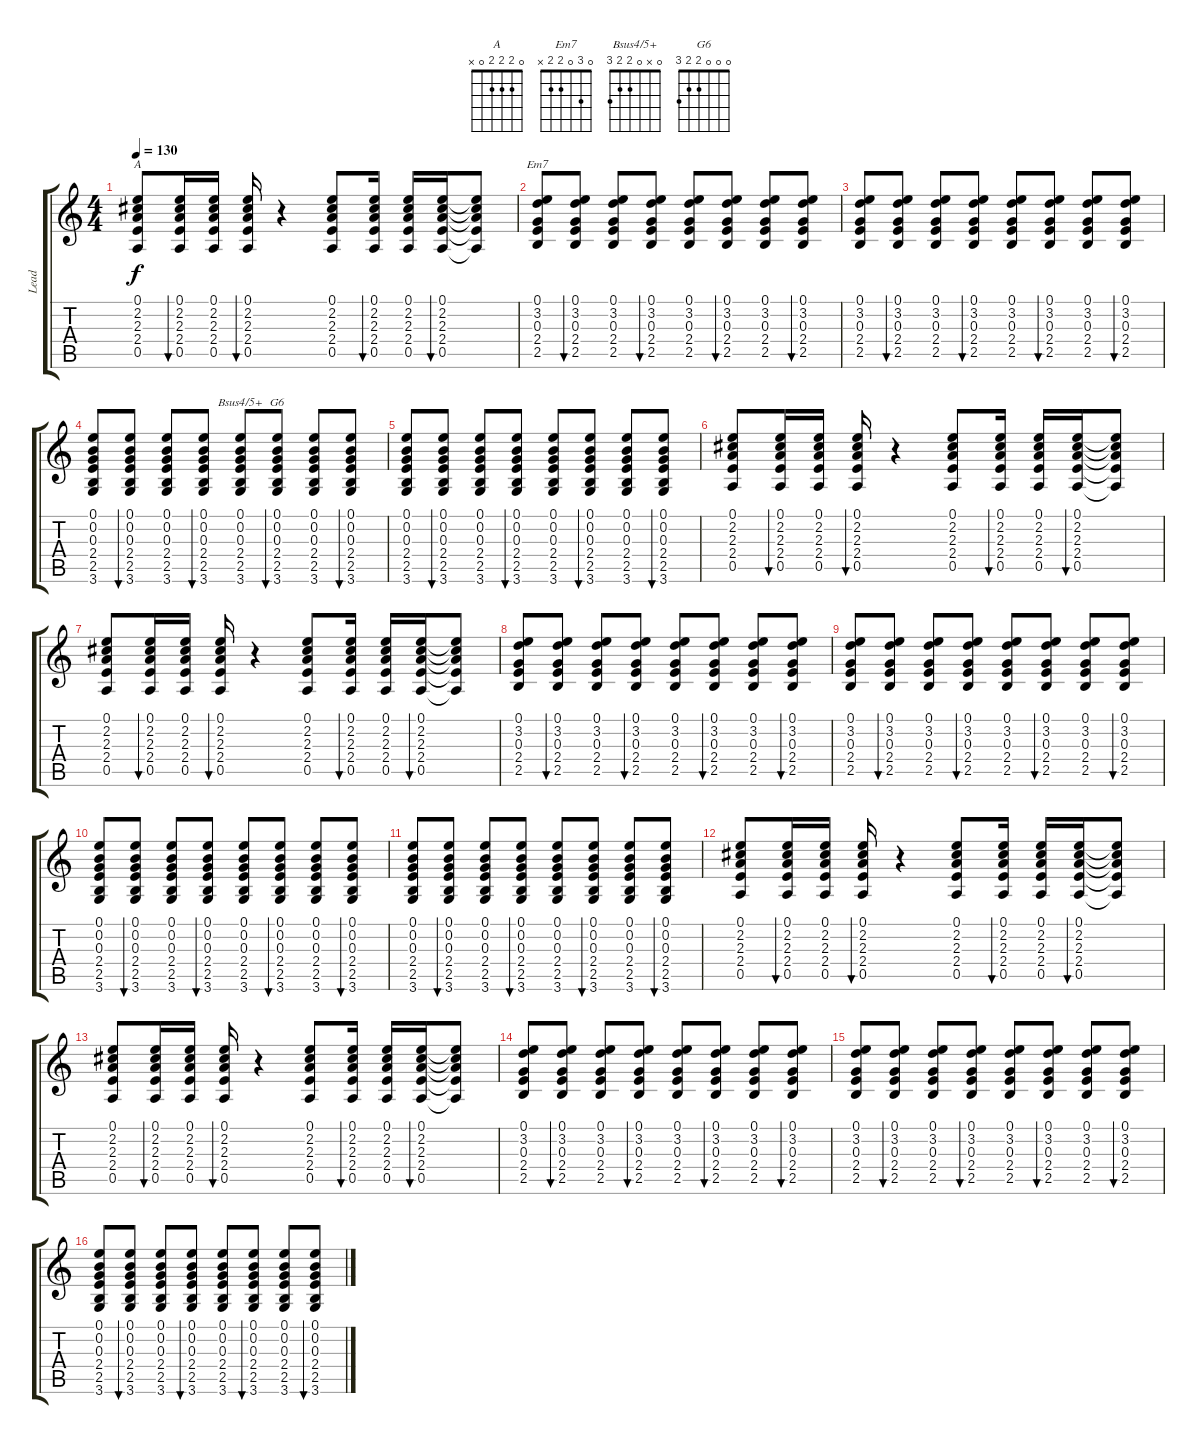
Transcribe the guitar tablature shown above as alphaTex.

\track ("Lead" "Lead") {instrument acousticguitarnylon}
\staff {score tabs}
\tuning (E4 B3 G3 D3 A2 E2) {hide}
\chord ("A" 0 2 2 2 0 x)
\chord ("Em7" 0 3 0 2 2 x)
\chord ("Bsus4/5+" 0 x 0 2 2 3)
\chord ("G6" 0 0 0 2 2 3)
\ts (4 4)
\tempo 130
\clef g2
\ks c
(0.1 2.2 2.3 2.4 0.5).8{ch "A" dy f} (0.1 2.2 2.3 2.4 0.5).16{bu 60} (0.1 2.2 2.3 2.4 0.5).16 (0.1 2.2 2.3 2.4 0.5).16{bu 60} r.4 (0.1 2.2 2.3 2.4 0.5).8 (0.1 2.2 2.3 2.4 0.5).16{bu 60} (0.1 2.2 2.3 2.4 0.5).16 (0.1 2.2 2.3 2.4 0.5).16{bu 60} (0.1{t} 2.2{t} 2.3{t} 2.4{t} 0.5{t}).8 |
(0.1 3.2 0.3 2.4 2.5).8{ch "Em7"} (0.1 3.2 0.3 2.4 2.5).8{bu 60} (0.1 3.2 0.3 2.4 2.5).8 (0.1 3.2 0.3 2.4 2.5).8{bu 60} (0.1 3.2 0.3 2.4 2.5).8 (0.1 3.2 0.3 2.4 2.5).8{bu 60} (0.1 3.2 0.3 2.4 2.5).8 (0.1 3.2 0.3 2.4 2.5).8{bu 60} |
(0.1 3.2 0.3 2.4 2.5).8 (0.1 3.2 0.3 2.4 2.5).8{bu 60} (0.1 3.2 0.3 2.4 2.5).8 (0.1 3.2 0.3 2.4 2.5).8{bu 60} (0.1 3.2 0.3 2.4 2.5).8 (0.1 3.2 0.3 2.4 2.5).8{bu 60} (0.1 3.2 0.3 2.4 2.5).8 (0.1 3.2 0.3 2.4 2.5).8{bu 60} |
(0.1 0.2 0.3 2.4 2.5 3.6).8 (0.1 0.2 0.3 2.4 2.5 3.6).8{bu 60} (0.1 0.2 0.3 2.4 2.5 3.6).8 (0.1 0.2 0.3 2.4 2.5 3.6).8{bu 60} (0.1 0.2 0.3 2.4 2.5 3.6).8{ch "Bsus4/5+"} (0.1 0.2 0.3 2.4 2.5 3.6).8{bu 60 ch "G6"} (0.1 0.2 0.3 2.4 2.5 3.6).8 (0.1 0.2 0.3 2.4 2.5 3.6).8{bu 60} |
(0.1 0.2 0.3 2.4 2.5 3.6).8 (0.1 0.2 0.3 2.4 2.5 3.6).8{bu 60} (0.1 0.2 0.3 2.4 2.5 3.6).8 (0.1 0.2 0.3 2.4 2.5 3.6).8{bu 60} (0.1 0.2 0.3 2.4 2.5 3.6).8 (0.1 0.2 0.3 2.4 2.5 3.6).8{bu 60} (0.1 0.2 0.3 2.4 2.5 3.6).8 (0.1 0.2 0.3 2.4 2.5 3.6).8{bu 60} |
(0.1 2.2 2.3 2.4 0.5).8 (0.1 2.2 2.3 2.4 0.5).16{bu 60} (0.1 2.2 2.3 2.4 0.5).16 (0.1 2.2 2.3 2.4 0.5).16{bu 60} r.4 (0.1 2.2 2.3 2.4 0.5).8 (0.1 2.2 2.3 2.4 0.5).16{bu 60} (0.1 2.2 2.3 2.4 0.5).16 (0.1 2.2 2.3 2.4 0.5).16{bu 60} (0.1{t} 2.2{t} 2.3{t} 2.4{t} 0.5{t}).8 |
(0.1 2.2 2.3 2.4 0.5).8 (0.1 2.2 2.3 2.4 0.5).16{bu 60} (0.1 2.2 2.3 2.4 0.5).16 (0.1 2.2 2.3 2.4 0.5).16{bu 60} r.4 (0.1 2.2 2.3 2.4 0.5).8 (0.1 2.2 2.3 2.4 0.5).16{bu 60} (0.1 2.2 2.3 2.4 0.5).16 (0.1 2.2 2.3 2.4 0.5).16{bu 60} (0.1{t} 2.2{t} 2.3{t} 2.4{t} 0.5{t}).8 |
(0.1 3.2 0.3 2.4 2.5).8 (0.1 3.2 0.3 2.4 2.5).8{bu 60} (0.1 3.2 0.3 2.4 2.5).8 (0.1 3.2 0.3 2.4 2.5).8{bu 60} (0.1 3.2 0.3 2.4 2.5).8 (0.1 3.2 0.3 2.4 2.5).8{bu 60} (0.1 3.2 0.3 2.4 2.5).8 (0.1 3.2 0.3 2.4 2.5).8{bu 60} |
(0.1 3.2 0.3 2.4 2.5).8 (0.1 3.2 0.3 2.4 2.5).8{bu 60} (0.1 3.2 0.3 2.4 2.5).8 (0.1 3.2 0.3 2.4 2.5).8{bu 60} (0.1 3.2 0.3 2.4 2.5).8 (0.1 3.2 0.3 2.4 2.5).8{bu 60} (0.1 3.2 0.3 2.4 2.5).8 (0.1 3.2 0.3 2.4 2.5).8{bu 60} |
(0.1 0.2 0.3 2.4 2.5 3.6).8 (0.1 0.2 0.3 2.4 2.5 3.6).8{bu 60} (0.1 0.2 0.3 2.4 2.5 3.6).8 (0.1 0.2 0.3 2.4 2.5 3.6).8{bu 60} (0.1 0.2 0.3 2.4 2.5 3.6).8 (0.1 0.2 0.3 2.4 2.5 3.6).8{bu 60} (0.1 0.2 0.3 2.4 2.5 3.6).8 (0.1 0.2 0.3 2.4 2.5 3.6).8{bu 60} |
(0.1 0.2 0.3 2.4 2.5 3.6).8 (0.1 0.2 0.3 2.4 2.5 3.6).8{bu 60} (0.1 0.2 0.3 2.4 2.5 3.6).8 (0.1 0.2 0.3 2.4 2.5 3.6).8{bu 60} (0.1 0.2 0.3 2.4 2.5 3.6).8 (0.1 0.2 0.3 2.4 2.5 3.6).8{bu 60} (0.1 0.2 0.3 2.4 2.5 3.6).8 (0.1 0.2 0.3 2.4 2.5 3.6).8{bu 60} |
(0.1 2.2 2.3 2.4 0.5).8 (0.1 2.2 2.3 2.4 0.5).16{bu 60} (0.1 2.2 2.3 2.4 0.5).16 (0.1 2.2 2.3 2.4 0.5).16{bu 60} r.4 (0.1 2.2 2.3 2.4 0.5).8 (0.1 2.2 2.3 2.4 0.5).16{bu 60} (0.1 2.2 2.3 2.4 0.5).16 (0.1 2.2 2.3 2.4 0.5).16{bu 60} (0.1{t} 2.2{t} 2.3{t} 2.4{t} 0.5{t}).8 |
(0.1 2.2 2.3 2.4 0.5).8 (0.1 2.2 2.3 2.4 0.5).16{bu 60} (0.1 2.2 2.3 2.4 0.5).16 (0.1 2.2 2.3 2.4 0.5).16{bu 60} r.4 (0.1 2.2 2.3 2.4 0.5).8 (0.1 2.2 2.3 2.4 0.5).16{bu 60} (0.1 2.2 2.3 2.4 0.5).16 (0.1 2.2 2.3 2.4 0.5).16{bu 60} (0.1{t} 2.2{t} 2.3{t} 2.4{t} 0.5{t}).8 |
(0.1 3.2 0.3 2.4 2.5).8 (0.1 3.2 0.3 2.4 2.5).8{bu 60} (0.1 3.2 0.3 2.4 2.5).8 (0.1 3.2 0.3 2.4 2.5).8{bu 60} (0.1 3.2 0.3 2.4 2.5).8 (0.1 3.2 0.3 2.4 2.5).8{bu 60} (0.1 3.2 0.3 2.4 2.5).8 (0.1 3.2 0.3 2.4 2.5).8{bu 60} |
(0.1 3.2 0.3 2.4 2.5).8 (0.1 3.2 0.3 2.4 2.5).8{bu 60} (0.1 3.2 0.3 2.4 2.5).8 (0.1 3.2 0.3 2.4 2.5).8{bu 60} (0.1 3.2 0.3 2.4 2.5).8 (0.1 3.2 0.3 2.4 2.5).8{bu 60} (0.1 3.2 0.3 2.4 2.5).8 (0.1 3.2 0.3 2.4 2.5).8{bu 60} |
(0.1 0.2 0.3 2.4 2.5 3.6).8 (0.1 0.2 0.3 2.4 2.5 3.6).8{bu 60} (0.1 0.2 0.3 2.4 2.5 3.6).8 (0.1 0.2 0.3 2.4 2.5 3.6).8{bu 60} (0.1 0.2 0.3 2.4 2.5 3.6).8 (0.1 0.2 0.3 2.4 2.5 3.6).8{bu 60} (0.1 0.2 0.3 2.4 2.5 3.6).8 (0.1 0.2 0.3 2.4 2.5 3.6).8{bu 60}
